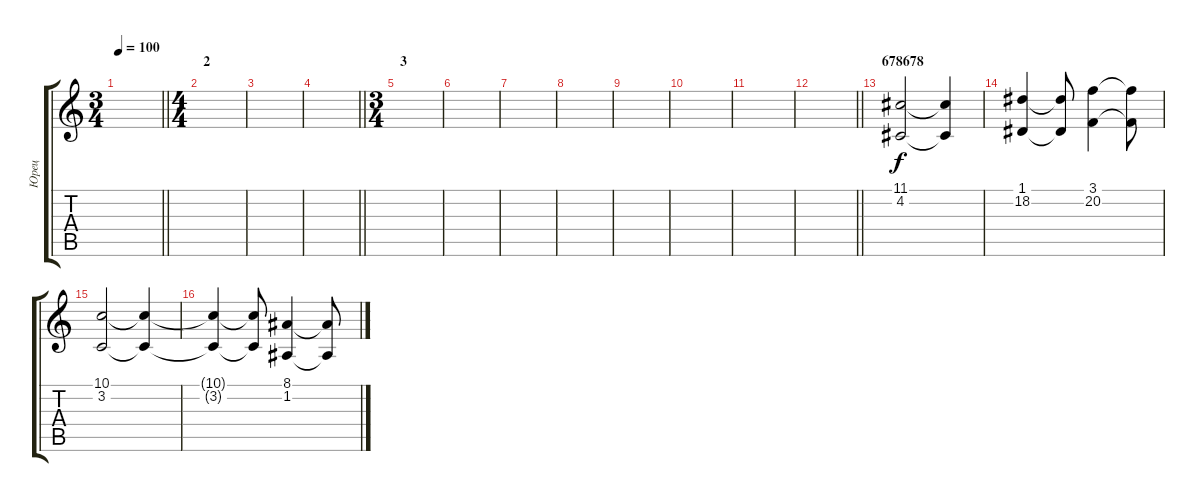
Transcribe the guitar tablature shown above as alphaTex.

\track ("Юрец" "Юрец") {instrument lead6voice}
\staff {score tabs}
\tuning (D4 A3 F3 C3 G2 C2) {hide}
\ts (3 4)
\tempo 100
\clef g2
\barLineRight lightlight
\ks c
|
\ts (4 4)
\section ("" "2")
|
|
\barLineRight lightlight
|
\ts (3 4)
\section ("" "3")
|
|
|
|
|
|
|
\barLineRight lightlight
|
\section ("" "678678")
(11.1 4.2).2 (11.1{t} 4.2{t}).4 |
(1.1 18.2).4 (1.1{t} 18.2{t}).8 (3.1 20.2).4 (3.1{t} 20.2{t}).8 |
(10.1 3.2).2 (10.1{t} 3.2{t}).4 |
(10.1{t} 3.2{t}).4 (10.1{t} 3.2{t}).8 (8.1 1.2).4 (8.1{t} 1.2{t}).8
